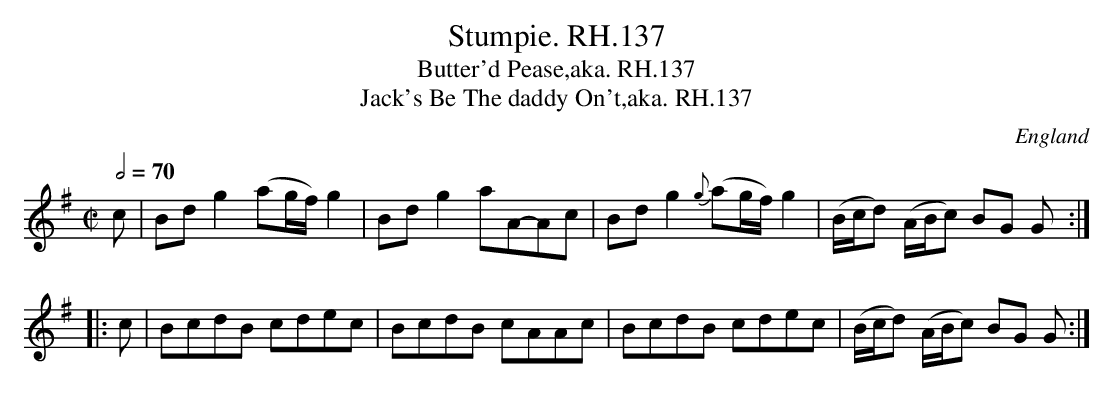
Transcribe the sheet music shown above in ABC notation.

X:1
T:Stumpie. RH.137
T:Butter'd Pease,aka. RH.137
T:Jack's Be The daddy On't,aka. RH.137
O:England
M:C|
L:1/8
Q:1/2=70
K:G
c|Bdg2 (ag/f/)g2|Bdg2 aA-Ac|\
Bdg2 {g}(ag/f/)g2|(B/c/d) (A/B/c) BG G:|
|:c|BcdB cdec|BcdB cAAc|\
BcdB cdec|(B/c/d) (A/B/c) BG G:|
